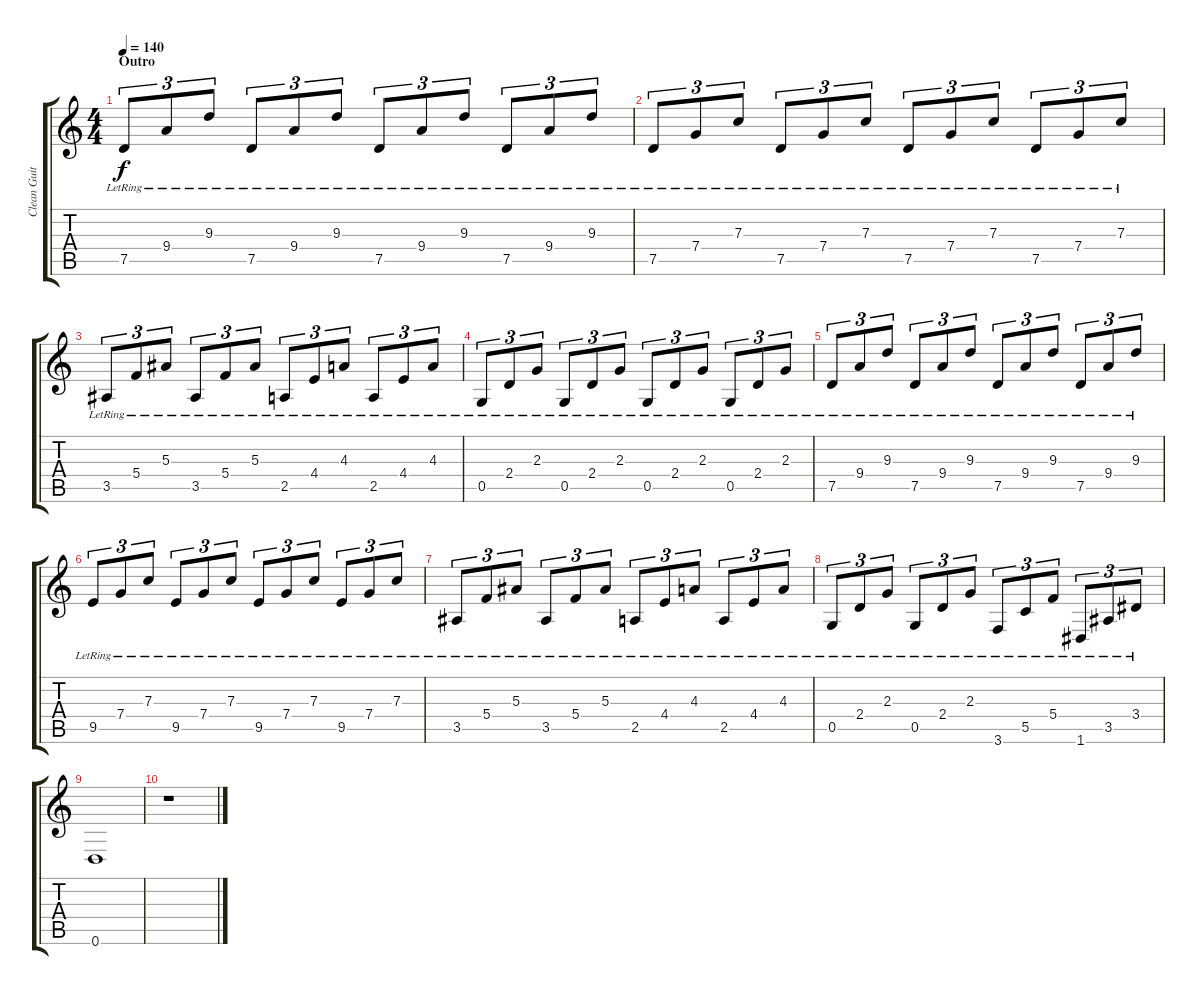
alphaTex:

\track ("Clean Guitar" "Clean Guit") {instrument electricguitarclean}
\staff {score tabs}
\tuning (D4 A3 F3 C3 G2 D2) {hide}
\ts (4 4)
\section ("" "Outro")
\tempo 140
\clef g2
\ks c
7.5{lr}.8{tu (3 2) dy f} 9.4{lr}.8{tu (3 2)} 9.3{lr}.8{tu (3 2)} 7.5{lr}.8{tu (3 2)} 9.4{lr}.8{tu (3 2)} 9.3{lr}.8{tu (3 2)} 7.5{lr}.8{tu (3 2)} 9.4{lr}.8{tu (3 2)} 9.3{lr}.8{tu (3 2)} 7.5{lr}.8{tu (3 2)} 9.4{lr}.8{tu (3 2)} 9.3{lr}.8{tu (3 2)} |
7.5{lr}.8{tu (3 2)} 7.4{lr}.8{tu (3 2)} 7.3{lr}.8{tu (3 2)} 7.5{lr}.8{tu (3 2)} 7.4{lr}.8{tu (3 2)} 7.3{lr}.8{tu (3 2)} 7.5{lr}.8{tu (3 2)} 7.4{lr}.8{tu (3 2)} 7.3{lr}.8{tu (3 2)} 7.5{lr}.8{tu (3 2)} 7.4{lr}.8{tu (3 2)} 7.3{lr}.8{tu (3 2)} |
3.5{lr}.8{tu (3 2)} 5.4{lr}.8{tu (3 2)} 5.3{lr}.8{tu (3 2)} 3.5{lr}.8{tu (3 2)} 5.4{lr}.8{tu (3 2)} 5.3{lr}.8{tu (3 2)} 2.5{lr}.8{tu (3 2)} 4.4{lr}.8{tu (3 2)} 4.3{lr}.8{tu (3 2)} 2.5{lr}.8{tu (3 2)} 4.4{lr}.8{tu (3 2)} 4.3{lr}.8{tu (3 2)} |
0.5{lr}.8{tu (3 2)} 2.4{lr}.8{tu (3 2)} 2.3{lr}.8{tu (3 2)} 0.5{lr}.8{tu (3 2)} 2.4{lr}.8{tu (3 2)} 2.3{lr}.8{tu (3 2)} 0.5{lr}.8{tu (3 2)} 2.4{lr}.8{tu (3 2)} 2.3{lr}.8{tu (3 2)} 0.5{lr}.8{tu (3 2)} 2.4{lr}.8{tu (3 2)} 2.3{lr}.8{tu (3 2)} |
7.5{lr}.8{tu (3 2)} 9.4{lr}.8{tu (3 2)} 9.3{lr}.8{tu (3 2)} 7.5{lr}.8{tu (3 2)} 9.4{lr}.8{tu (3 2)} 9.3{lr}.8{tu (3 2)} 7.5{lr}.8{tu (3 2)} 9.4{lr}.8{tu (3 2)} 9.3{lr}.8{tu (3 2)} 7.5{lr}.8{tu (3 2)} 9.4{lr}.8{tu (3 2)} 9.3{lr}.8{tu (3 2)} |
9.5{lr}.8{tu (3 2)} 7.4{lr}.8{tu (3 2)} 7.3{lr}.8{tu (3 2)} 9.5{lr}.8{tu (3 2)} 7.4{lr}.8{tu (3 2)} 7.3{lr}.8{tu (3 2)} 9.5{lr}.8{tu (3 2)} 7.4{lr}.8{tu (3 2)} 7.3{lr}.8{tu (3 2)} 9.5{lr}.8{tu (3 2)} 7.4{lr}.8{tu (3 2)} 7.3{lr}.8{tu (3 2)} |
3.5{lr}.8{tu (3 2)} 5.4{lr}.8{tu (3 2)} 5.3{lr}.8{tu (3 2)} 3.5{lr}.8{tu (3 2)} 5.4{lr}.8{tu (3 2)} 5.3{lr}.8{tu (3 2)} 2.5{lr}.8{tu (3 2)} 4.4{lr}.8{tu (3 2)} 4.3{lr}.8{tu (3 2)} 2.5{lr}.8{tu (3 2)} 4.4{lr}.8{tu (3 2)} 4.3{lr}.8{tu (3 2)} |
0.5{lr}.8{tu (3 2)} 2.4{lr}.8{tu (3 2)} 2.3{lr}.8{tu (3 2)} 0.5{lr}.8{tu (3 2)} 2.4{lr}.8{tu (3 2)} 2.3{lr}.8{tu (3 2)} 3.6{lr}.8{tu (3 2)} 5.5{lr}.8{tu (3 2)} 5.4{lr}.8{tu (3 2)} 1.6{lr}.8{tu (3 2)} 3.5{lr}.8{tu (3 2)} 3.4{lr}.8{tu (3 2)} |
0.6.1 |
r.1
